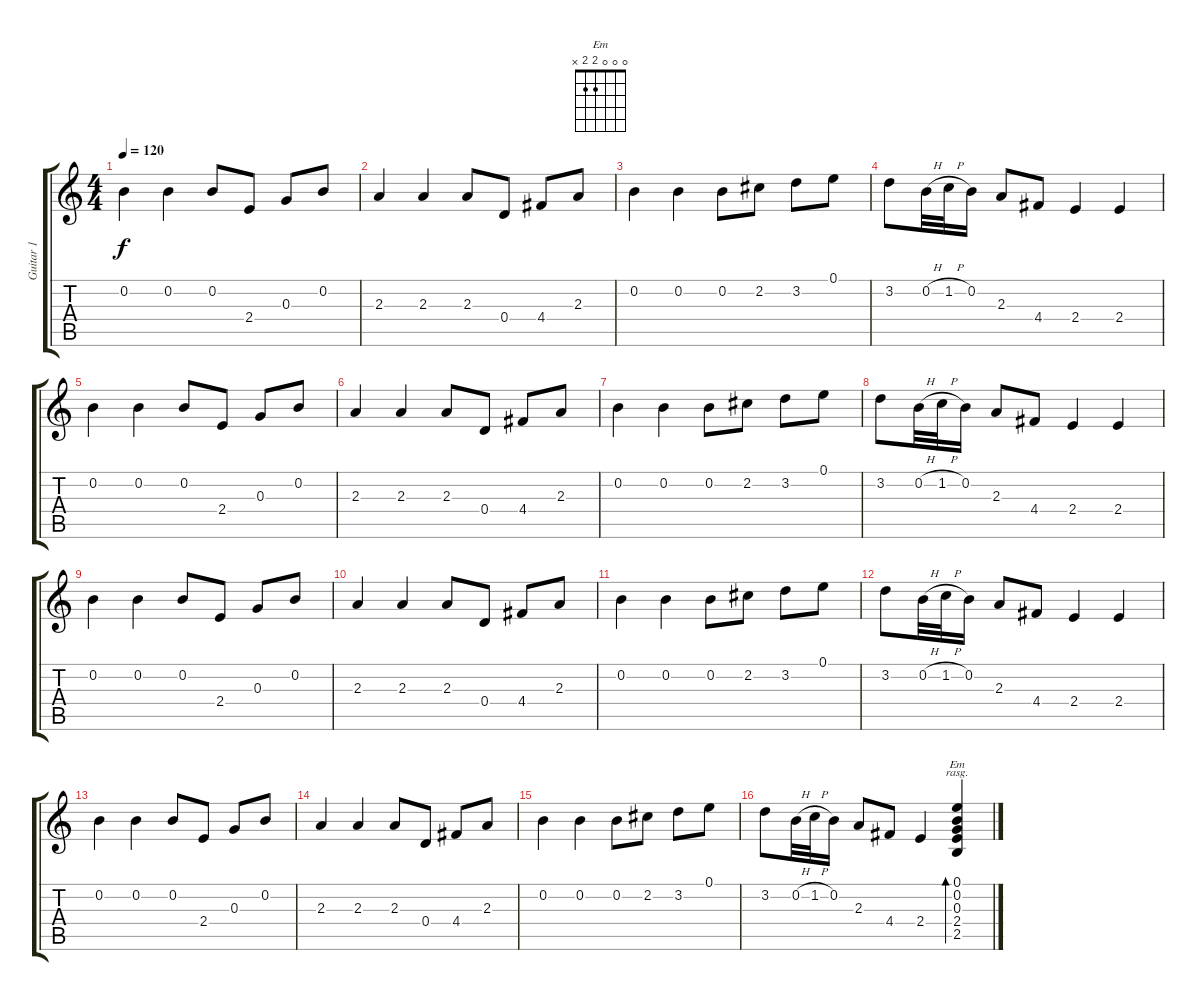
\track ("Guitar 1" "Guitar 1") {instrument acousticguitarsteel}
\staff {score tabs}
\tuning (E4 B3 G3 D3 A2 E2) {hide}
\chord ("Em" 0 0 0 2 2 x)
\ts (4 4)
\tempo 120
\clef g2
\ks c
0.2.4{dy f} 0.2.4 0.2.8 2.4.8 0.3.8 0.2.8 |
2.3.4 2.3.4 2.3.8 0.4.8 4.4.8 2.3.8 |
0.2.4 0.2.4 0.2.8 2.2.8 3.2.8 0.1.8 |
3.2.8 0.2{h}.32 1.2{h}.32 0.2.16 2.3.8 4.4.8 2.4.4 2.4.4 |
0.2.4 0.2.4 0.2.8 2.4.8 0.3.8 0.2.8 |
2.3.4 2.3.4 2.3.8 0.4.8 4.4.8 2.3.8 |
0.2.4 0.2.4 0.2.8 2.2.8 3.2.8 0.1.8 |
3.2.8 0.2{h}.32 1.2{h}.32 0.2.16 2.3.8 4.4.8 2.4.4 2.4.4 |
0.2.4 0.2.4 0.2.8 2.4.8 0.3.8 0.2.8 |
2.3.4 2.3.4 2.3.8 0.4.8 4.4.8 2.3.8 |
0.2.4 0.2.4 0.2.8 2.2.8 3.2.8 0.1.8 |
3.2.8 0.2{h}.32 1.2{h}.32 0.2.16 2.3.8 4.4.8 2.4.4 2.4.4 |
0.2.4 0.2.4 0.2.8 2.4.8 0.3.8 0.2.8 |
2.3.4 2.3.4 2.3.8 0.4.8 4.4.8 2.3.8 |
0.2.4 0.2.4 0.2.8 2.2.8 3.2.8 0.1.8 |
3.2.8 0.2{h}.32 1.2{h}.32 0.2.16 2.3.8 4.4.8 2.4.4 (0.1 0.2 0.3 2.4 2.5).4{bd 480 ch "Em" rasg ii}
